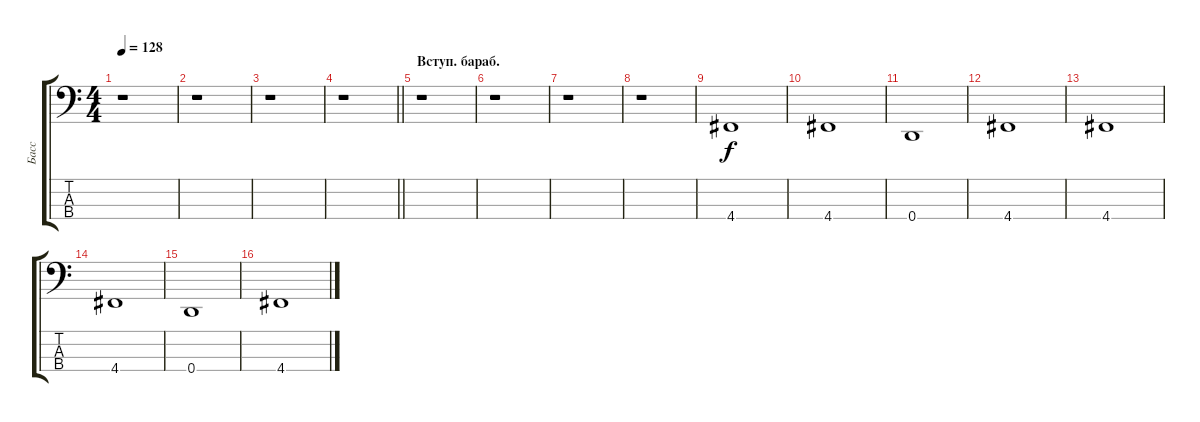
\track ("Басс" "Басс") {instrument electricbassfinger}
\staff {score tabs}
\tuning (G2 D2 A1 D1) {hide}
\ts (4 4)
\tempo 128
\clef f4
\ks c
r.1{dy f} |
r.1 |
r.1 |
\barLineRight lightlight
r.1 |
\section ("" "Вступ. бараб.")
r.1 |
r.1 |
r.1 |
r.1 |
4.4.1 |
4.4.1 |
0.4.1 |
4.4.1 |
4.4.1 |
4.4.1 |
0.4.1 |
4.4.1
